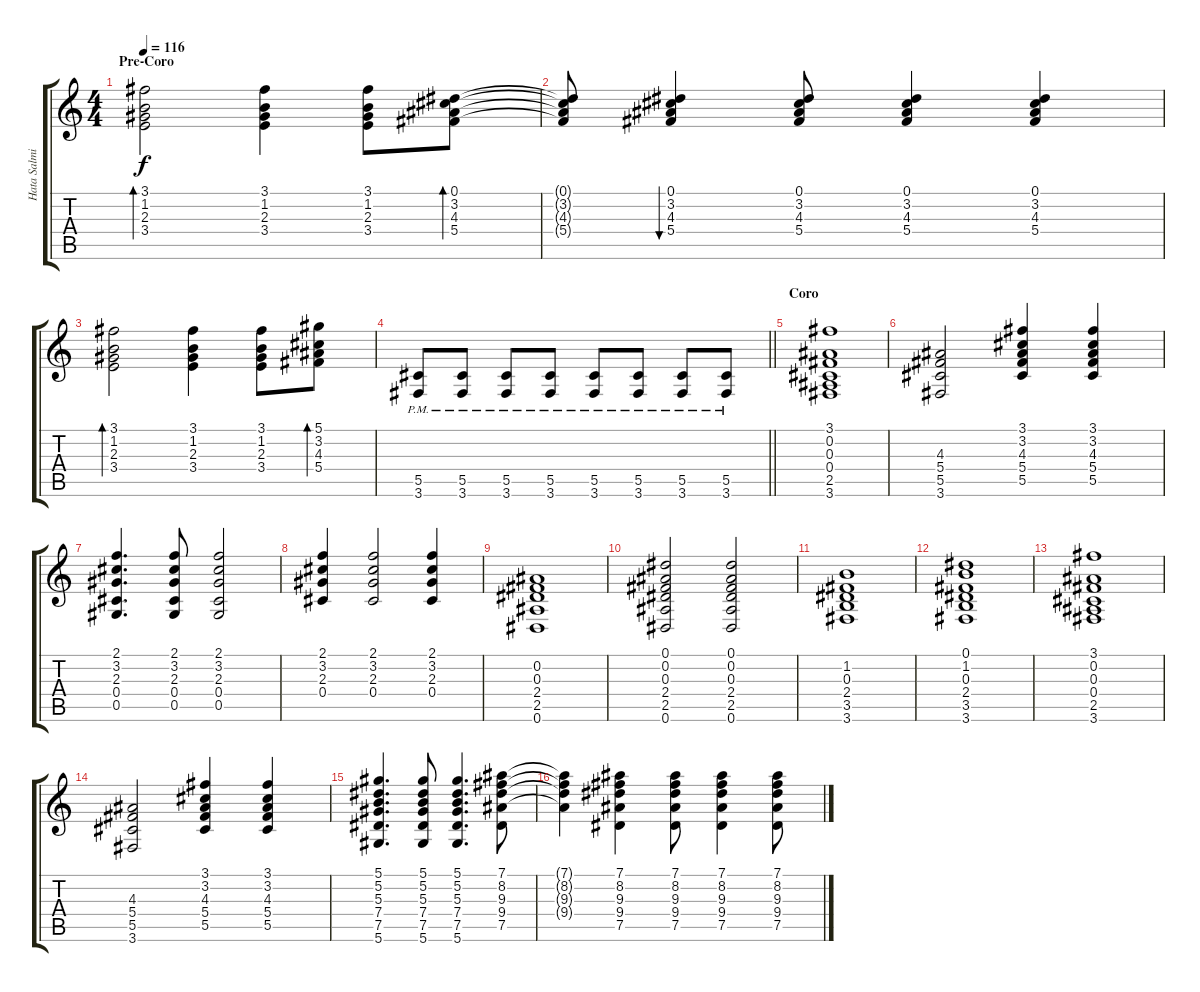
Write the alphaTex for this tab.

\track ("Hata Salmi" "Hata Salmi") {instrument acousticguitarsteel}
\staff {score tabs}
\tuning (Eb4 Bb3 Gb3 Db3 Ab2 Eb2) {hide}
\ts (4 4)
\section ("" "Pre-Coro")
\tempo 116
\clef g2
\ks c
(3.1 1.2 2.3 3.4).2{bd 120 dy f} (3.1 1.2 2.3 3.4).4 (3.1 1.2 2.3 3.4).8 (0.1 3.2 4.3 5.4).8{bd 120} |
(0.1{t} 3.2{t} 4.3{t} 5.4{t}).8 (0.1 3.2 4.3 5.4).4{bu 60} (0.1 3.2 4.3 5.4).8 (0.1 3.2 4.3 5.4).4 (0.1 3.2 4.3 5.4).4 |
(3.1 1.2 2.3 3.4).2{bd 120} (3.1 1.2 2.3 3.4).4 (3.1 1.2 2.3 3.4).8 (5.1 3.2 4.3 5.4).8{bd 120} |
\barLineRight lightlight
(5.5{pm} 3.6{pm}).8 (5.5{pm} 3.6{pm}).8 (5.5{pm} 3.6{pm}).8 (5.5{pm} 3.6{pm}).8 (5.5{pm} 3.6{pm}).8 (5.5{pm} 3.6{pm}).8 (5.5{pm} 3.6{pm}).8 (5.5{pm} 3.6{pm}).8 |
\section ("" "Coro")
(3.1 0.2 0.3 0.4 2.5 3.6).1{volume 12 instrument distortionguitar} |
(4.3 5.4 5.5 3.6).2 (3.1 3.2 4.3 5.4 5.5).4 (3.1 3.2 4.3 5.4 5.5).4 |
(2.1 3.2 2.3 0.4 0.5).4{d} (2.1 3.2 2.3 0.4 0.5).8 (2.1 3.2 2.3 0.4 0.5).2 |
(2.1 3.2 2.3 0.4).4 (2.1 3.2 2.3 0.4).2 (2.1 3.2 2.3 0.4).4 |
(0.2 0.3 2.4 2.5 0.6).1 |
(0.1 0.2 0.3 2.4 2.5 0.6).2 (0.1 0.2 0.3 2.4 2.5 0.6).2 |
(1.2 0.3 2.4 3.5 3.6).1 |
(0.1 1.2 0.3 2.4 3.5 3.6).1 |
(3.1 0.2 0.3 0.4 2.5 3.6).1{instrument distortionguitar} |
(4.3 5.4 5.5 3.6).2 (3.1 3.2 4.3 5.4 5.5).4 (3.1 3.2 4.3 5.4 5.5).4 |
(5.1 5.2 5.3 7.4 7.5 5.6).4{d} (5.1 5.2 5.3 7.4 7.5 5.6).8 (5.1 5.2 5.3 7.4 7.5 5.6).4{d} (7.1 8.2 9.3 9.4 7.5).8 |
(7.1{t} 8.2{t} 9.3{t} 9.4{t}).4 (7.1 8.2 9.3 9.4 7.5).4 (7.1 8.2 9.3 9.4 7.5).8 (7.1 8.2 9.3 9.4 7.5).4 (7.1 8.2 9.3 9.4 7.5).8
